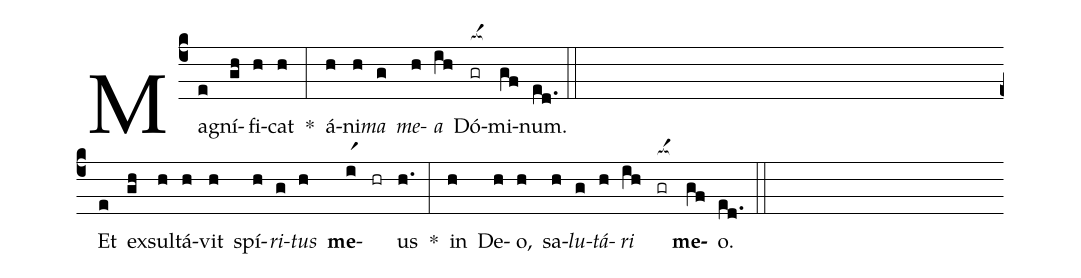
%%
(c4)
Mag(e)ní(gh)fi(h)cat(h) *(:)
á(h)ni(h)<i>ma</i>(g) <i>me</i>(h)<i>a</i>(ih) Dó(gr[ocba:1{])mi(g[ocba:1}]f)num.(ed.) (::Z)

Et(e) ex(gh)sul(h)tá(h)vit(h) spí(h)<i>ri</i>(g)<i>tus</i>(h) <b>me</b>-(ir1) (hr) us(h.) *(:)
in(h) De(h)o,(h) sa(h)<i>lu</i>(g)<i>tá</i>(h)<i>ri</i>(ih) (gr[ocba:1{]) <b>me</b>(g[ocba:1}]f)o.(ed.) (::)
